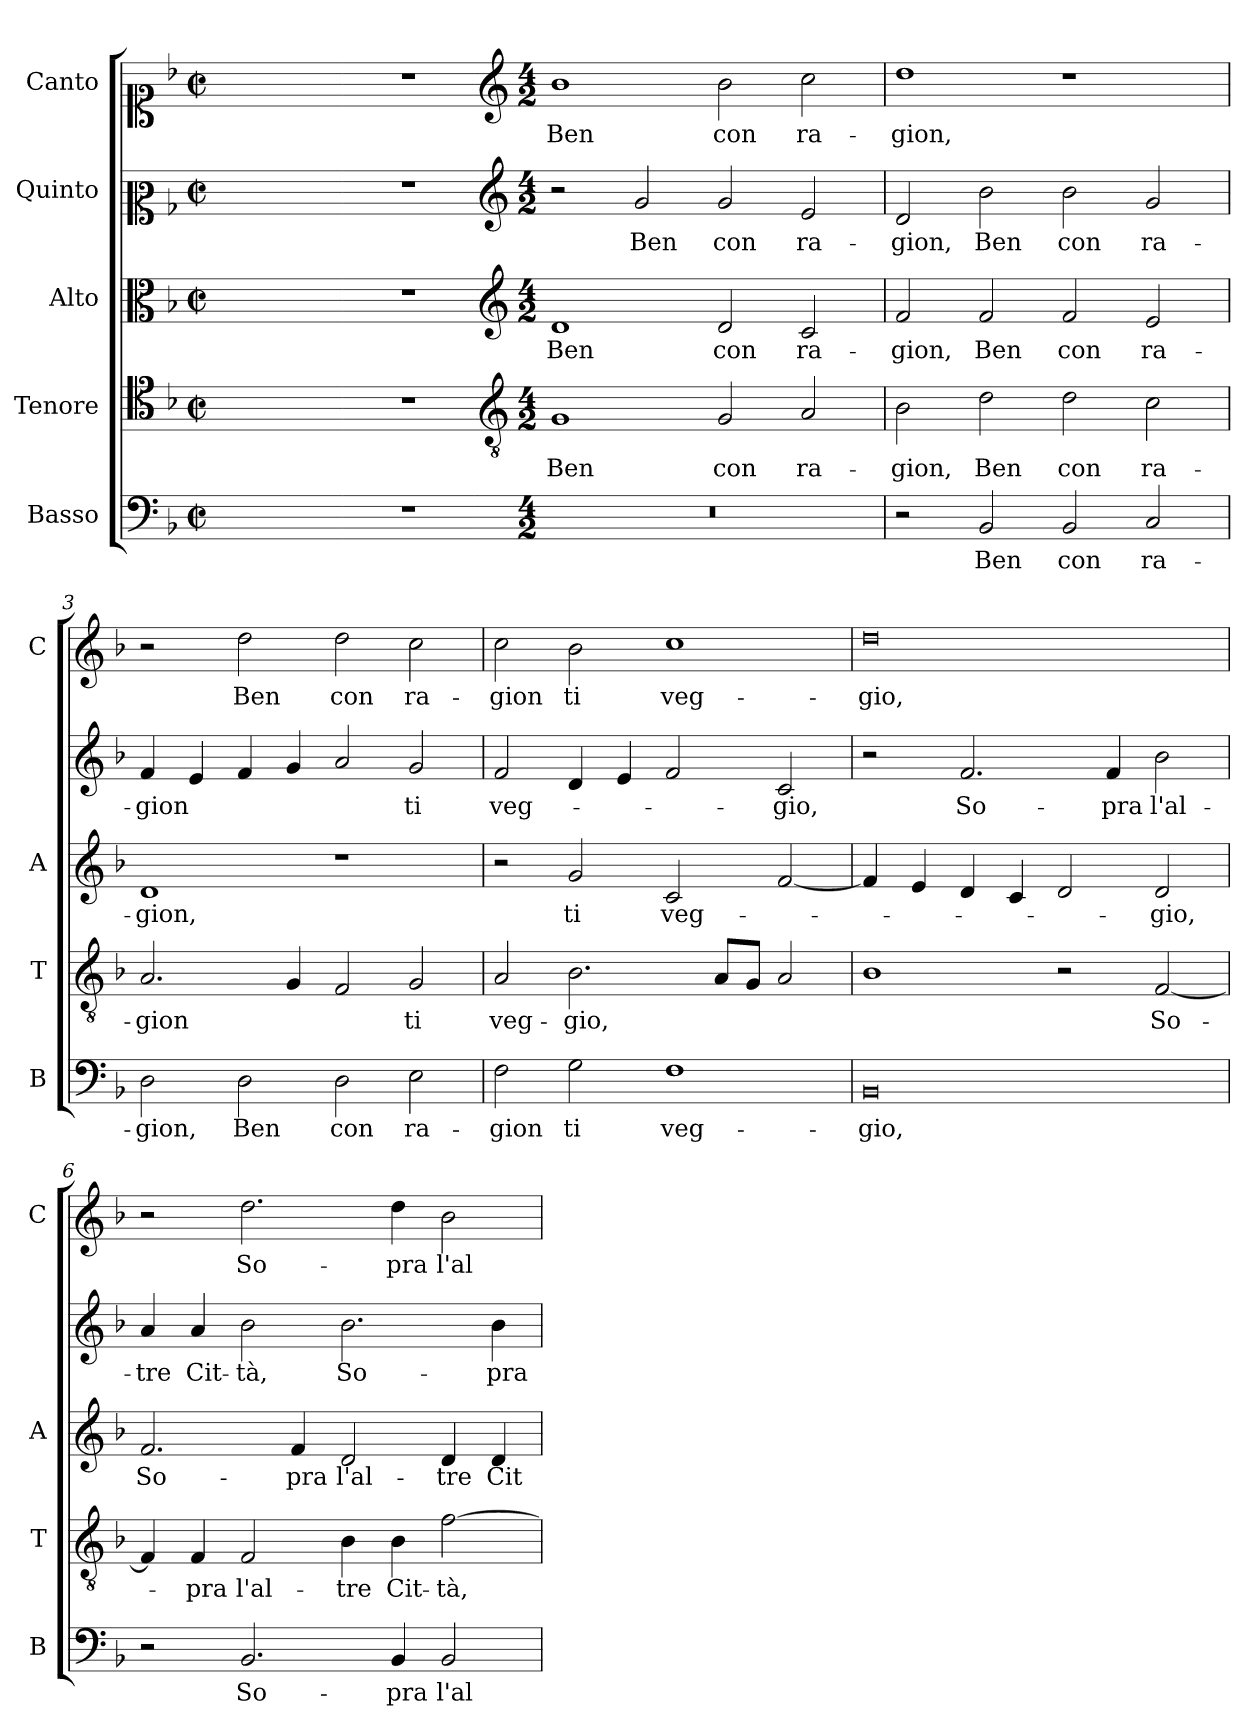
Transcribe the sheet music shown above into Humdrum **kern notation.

**kern	**text	**kern	**text	**kern	**text	**kern	**text	**kern	**text
*part5	*part5	*part4	*part4	*part3	*part3	*part2	*part2	*part1	*part1
*staff5	*staff5	*staff4	*staff4	*staff3	*staff3	*staff2	*staff2	*staff1	*staff1
*I"Basso	*	*I"Tenore	*	*I"Alto	*	*I"Quinto	*	*I"Canto	*
*I'B	*	*I'T	*	*I'A	*	*	*	*I'C	*
*clefF4	*	*clefC4	*	*clefC3	*	*clefC2	*	*clefC1	*
*k[b-]	*	*k[b-]	*	*k[b-]	*	*k[b-]	*	*k[b-]	*
*F:	*	*F:	*	*F:	*	*F:	*	*F:	*
*M2/2	*	*M2/2	*	*M2/2	*	*M2/2	*	*M2/2	*
*met(c|)	*	*met(c|)	*	*met(c|)	*	*met(c|)	*	*met(c|)	*
=	=	=	=	=	=	=	=	=	=
1ryy	.	1ryy	.	1ryy	.	1ryy	.	1ryy	.
=1X-	=1X-	=1X-	=1X-	=1X-	=1X-	=1X-	=1X-	=1X-	=1X-
1r	.	1r	.	1r	.	1r	.	1r	.
=1-	=1-	=1-	=1-	=1-	=1-	=1-	=1-	=1-	=1-
*	*	*clefGv2	*	*clefG2	*	*clefG2	*	*clefG2	*
*M4/2	*	*M4/2	*	*M4/2	*	*M4/2	*	*M4/2	*
!	!	!	!LO:LY:b	!	!LO:LY:b	!	!	!	!LO:LY:b
0r	.	1G	Ben	1d	Ben	2r	.	1b-	Ben
!	!	!	!	!	!	!	!LO:LY:b	!	!
.	.	.	.	.	.	2g/	Ben	.	.
!	!	!	!LO:LY:b	!	!LO:LY:b	!	!LO:LY:b	!	!LO:LY:b
.	.	2G/	con	2d/	con	2g/	con	2b-\	con
!	!	!	!LO:LY:b	!	!LO:LY:b	!	!LO:LY:b	!	!LO:LY:b
.	.	2A/	ra-	2c/	ra-	2e/	ra-	2cc\	ra-
=2	=2	=2	=2	=2	=2	=2	=2	=2	=2
!	!	!	!LO:LY:b	!	!LO:LY:b	!	!LO:LY:b	!	!LO:LY:b
2r	.	2B-\	-gion,	2f/	-gion,	2d/	-gion,	1dd	-gion,
!	!LO:LY:b	!	!LO:LY:b	!	!LO:LY:b	!	!LO:LY:b	!	!
2BB-/	Ben	2d\	Ben	2f/	Ben	2b-\	Ben	.	.
!	!LO:LY:b	!	!LO:LY:b	!	!LO:LY:b	!	!LO:LY:b	!	!
2BB-/	con	2d\	con	2f/	con	2b-\	con	1r	.
!	!LO:LY:b	!	!LO:LY:b	!	!LO:LY:b	!	!LO:LY:b	!	!
2C/	ra-	2c\	ra-	2e/	ra-	2g/	ra-	.	.
=3	=3	=3	=3	=3	=3	=3	=3	=3	=3
!	!LO:LY:b	!	!LO:LY:b	!	!LO:LY:b	!	!LO:LY:b	!	!
2D\	-gion,	2.A/	-gion	1d	-gion,	4f/	-gion	2r	.
.	.	.	.	.	.	4e/	.	.	.
!	!LO:LY:b	!	!	!	!	!	!	!	!LO:LY:b
2D\	Ben	.	.	.	.	4f/	.	2dd\	Ben
.	.	4G/	.	.	.	4g/	.	.	.
!	!LO:LY:b	!	!	!	!	!	!	!	!LO:LY:b
2D\	con	2F/	.	1r	.	2a/	.	2dd\	con
!	!LO:LY:b	!	!LO:LY:b	!	!	!	!LO:LY:b	!	!LO:LY:b
2E\	ra-	2G/	ti	.	.	2g/	ti	2cc\	ra-
!!LO:LB:g=z
=4	=4	=4	=4	=4	=4	=4	=4	=4	=4
!	!LO:LY:b	!	!LO:LY:b	!	!	!	!LO:LY:b	!	!LO:LY:b
2F\	-gion	2A/	veg-	2r	.	2f/	veg-	2cc\	-gion
!	!LO:LY:b	!	!LO:LY:b	!	!LO:LY:b	!	!	!	!LO:LY:b
2G\	ti	2.B-\	-gio,	2g/	ti	4d/	.	2b-\	ti
.	.	.	.	.	.	4e/	.	.	.
!	!LO:LY:b	!	!	!	!LO:LY:b	!	!	!	!LO:LY:b
1F	veg-	.	.	2c/	veg-	2f/	.	1cc	veg-
.	.	8A/L	.	.	.	.	.	.	.
.	.	8G/J	.	.	.	.	.	.	.
!	!	!	!	!	!	!	!LO:LY:b	!	!
.	.	2A/	.	[2f/	.	2c/	-gio,	.	.
=5	=5	=5	=5	=5	=5	=5	=5	=5	=5
!	!LO:LY:b	!	!	!	!	!	!	!	!LO:LY:b
0BB-	-gio,	1B-	.	4f/]	.	2r	.	0dd	-gio,
.	.	.	.	4e/	.	.	.	.	.
!	!	!	!	!	!	!	!LO:LY:b	!	!
.	.	.	.	4d/	.	2.f/	So-	.	.
.	.	.	.	4c/	.	.	.	.	.
.	.	2r	.	2d/	.	.	.	.	.
!	!	!	!	!	!	!	!LO:LY:b	!	!
.	.	.	.	.	.	4f/	-pra	.	.
!	!	!	!LO:LY:b	!	!LO:LY:b	!	!LO:LY:b	!	!
.	.	[2F/	So-	2d/	-gio,	2b-\	l'al-	.	.
=6	=6	=6	=6	=6	=6	=6	=6	=6	=6
!	!	!	!	!	!LO:LY:b	!	!LO:LY:b	!	!
2r	.	4F/]	.	2.f/	So-	4a/	-tre	2r	.
!	!	!	!LO:LY:b	!	!	!	!LO:LY:b	!	!
.	.	4F/	-pra	.	.	4a/	Cit-	.	.
!	!LO:LY:b	!	!LO:LY:b	!	!	!	!LO:LY:b	!	!LO:LY:b
2.BB-/	So-	2F/	l'al-	.	.	2b-\	-tà,	2.dd\	So-
!	!	!	!	!	!LO:LY:b	!	!	!	!
.	.	.	.	4f/	-pra	.	.	.	.
!	!	!	!LO:LY:b	!	!LO:LY:b	!	!LO:LY:b	!	!
.	.	4B-\	-tre	2d/	l'al-	2.b-\	So-	.	.
!	!LO:LY:b	!	!LO:LY:b	!	!	!	!	!	!LO:LY:b
4BB-/	-pra	4B-\	Cit-	.	.	.	.	4dd\	-pra
!	!LO:LY:b	!	!LO:LY:b	!	!LO:LY:b	!	!	!	!LO:LY:b
2BB-/	l'al-	[2f\	-tà,	4d/	-tre	.	.	2b-\	l'al-
!	!	!	!	!	!LO:LY:b	!	!LO:LY:b	!	!
.	.	.	.	4d/	Cit-	4b-\	-pra	.	.
=	=	=	=	=	=	=	=	=	=
*-	*-	*-	*-	*-	*-	*-	*-	*-	*-
